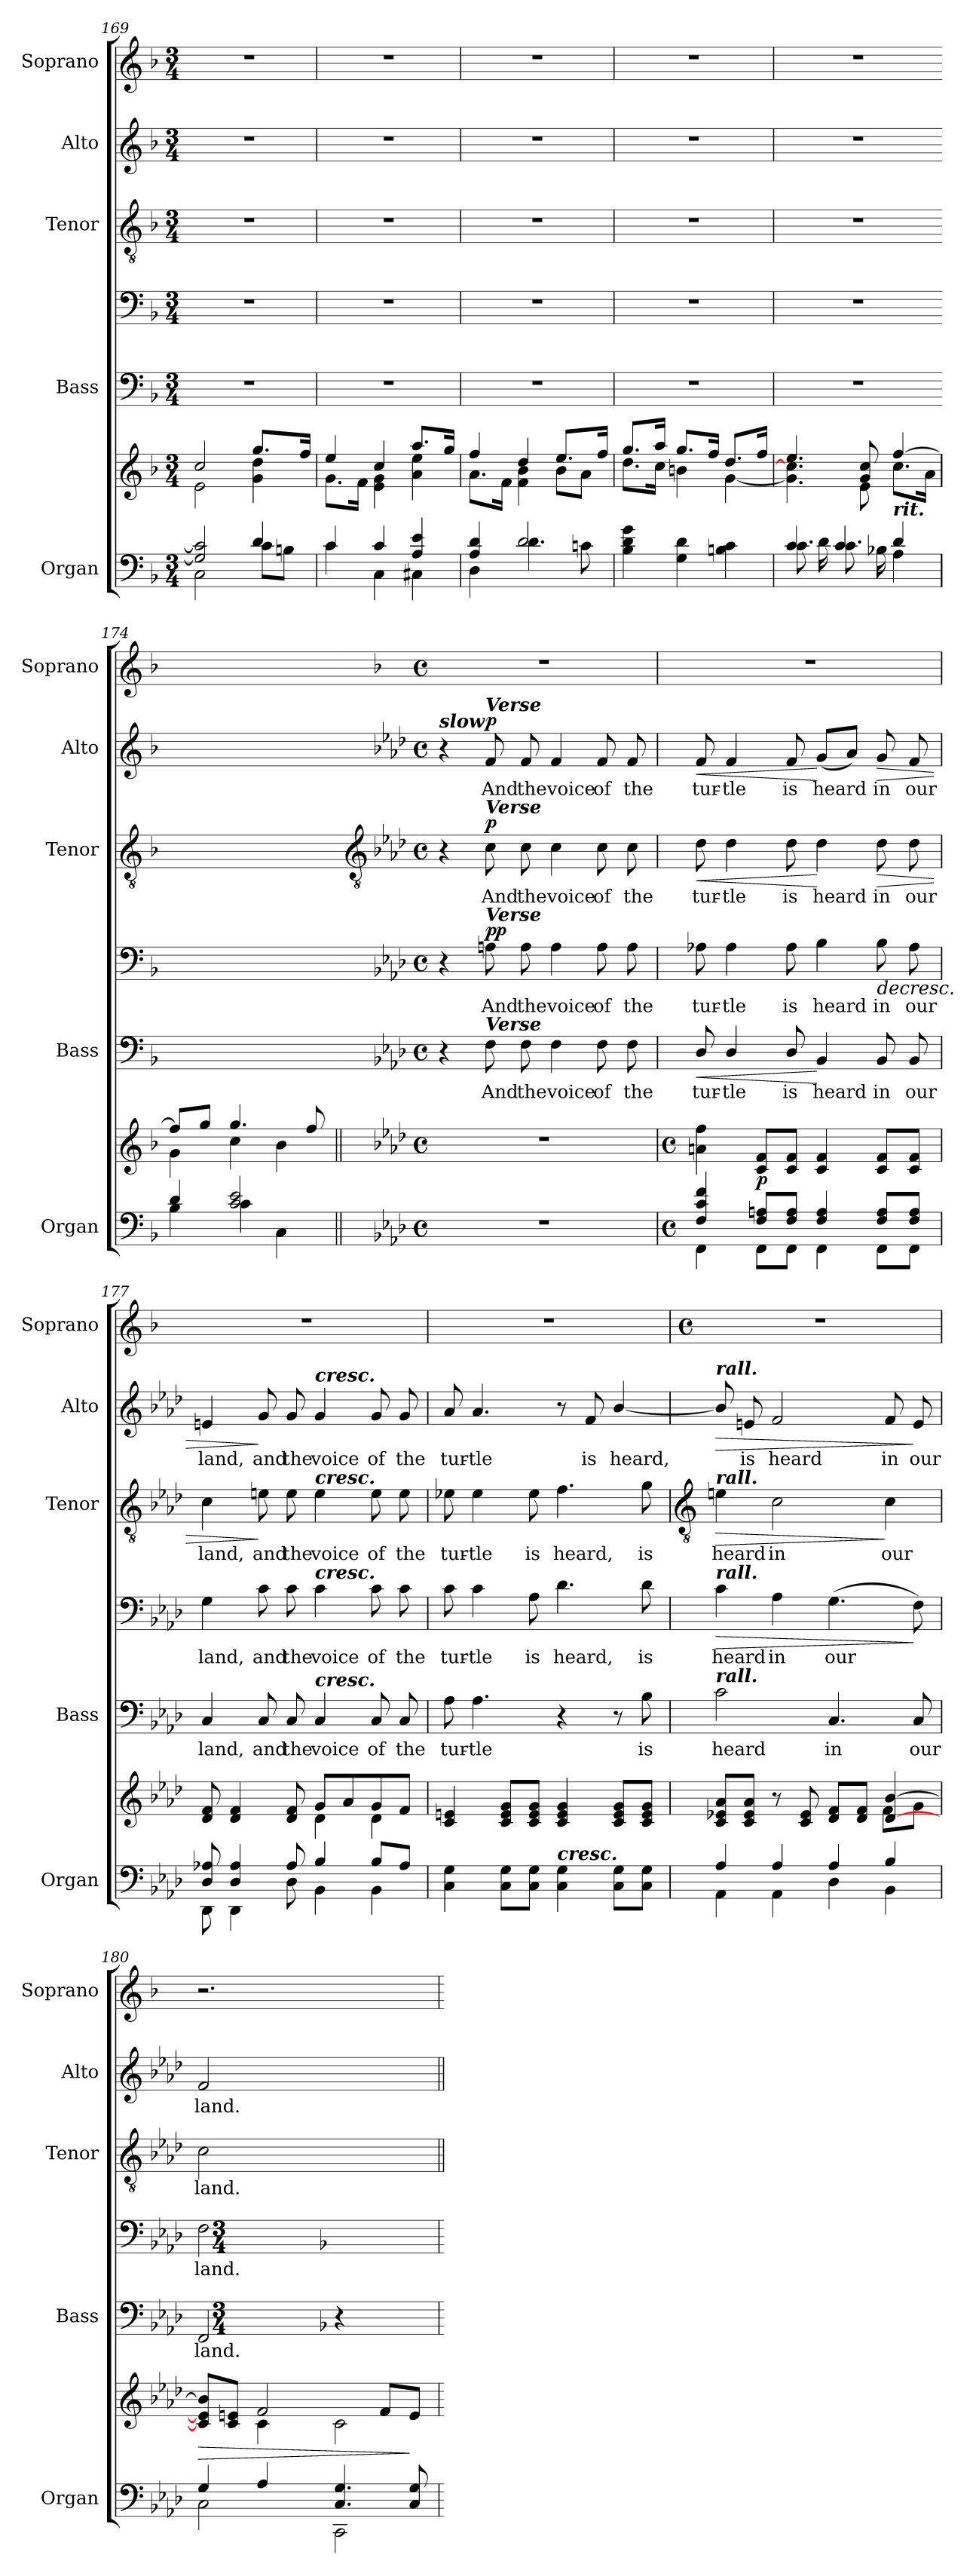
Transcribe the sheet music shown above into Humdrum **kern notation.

**kern	**kern	**dynam	**kern	**text	**kern	**text	**dynam	**kern	**text	**dynam	**kern	**text	**dynam	**kern
*part5	*part5	*part5	*part4	*part4	*part4	*part4	*part4	*part3	*part3	*part3	*part2	*part2	*part2	*part1
*staff7	*staff6	*staff6/7	*staff5	*staff5	*staff4	*staff4	*staff4/5	*staff3	*staff3	*staff3	*staff2	*staff2	*staff2	*staff1
*I"Organ	*	*	*I"Bass	*	*	*	*	*I"Tenor	*	*	*I"Alto	*	*	*I"Soprano
*I'Organ	*	*	*I'Bass	*	*	*	*	*I'Tenor	*	*	*I'Alto	*	*	*I'Soprano
!!LO:LB:g=z
*clefF4	*clefG2	*	*clefF4	*	*clefF4	*	*	*clefGv2	*	*	*clefG2	*	*	*clefG2
*k[b-]	*k[b-]	*	*k[b-]	*	*k[b-]	*	*	*k[b-]	*	*	*k[b-]	*	*	*k[b-]
*F:	*F:	*	*F:	*	*F:	*	*	*F:	*	*	*F:	*	*	*F:
*M3/4	*M3/4	*	*M3/4	*	*M3/4	*	*	*M3/4	*	*	*M3/4	*	*	*M3/4
=169	=169	=169	=169	=169	=169	=169	=169	=169	=169	=169	=169	=169	=169	=169
*^	*^	*	*	*	*	*	*	*	*	*	*	*	*	*
2G/] 2c/]	2C\	2cc/	2e\	.	2.r	.	2.r	.	.	2.r	.	.	2.r	.	.	2.r
4d/	8c\L	8.gg/L	4g\ 4dd\	.	.	.	.	.	.	.	.	.	.	.	.	.
.	8Bn\J	.	.	.	.	.	.	.	.	.	.	.	.	.	.	.
.	.	16ff/J	.	.	.	.	.	.	.	.	.	.	.	.	.	.
!!LO:LB:g=z
=170	=170	=170	=170	=170	=170	=170	=170	=170	=170	=170	=170	=170	=170	=170	=170	=170
4c/	4c\	4ee/	8.g\L	.	2.r	.	2.r	.	.	2.r	.	.	2.r	.	.	2.r
.	.	.	16f\J	.	.	.	.	.	.	.	.	.	.	.	.	.
4c/	4C\	4cc/	4e\ 4g\	.	.	.	.	.	.	.	.	.	.	.	.	.
4A/ 4e/	4C#X\	8.aa/L	4a\ 4ee\	.	.	.	.	.	.	.	.	.	.	.	.	.
.	.	16gg/J	.	.	.	.	.	.	.	.	.	.	.	.	.	.
=171	=171	=171	=171	=171	=171	=171	=171	=171	=171	=171	=171	=171	=171	=171	=171	=171
4A/ 4d/	4D\	4ff/	8.a\L	.	2.r	.	2.r	.	.	2.r	.	.	2.r	.	.	2.r
.	.	.	16f\J	.	.	.	.	.	.	.	.	.	.	.	.	.
2d/	4.d\	4dd/	4f\ 4b-\	.	.	.	.	.	.	.	.	.	.	.	.	.
.	.	8.ee/L	8b-\L	.	.	.	.	.	.	.	.	.	.	.	.	.
.	8cn\	.	8a\J	.	.	.	.	.	.	.	.	.	.	.	.	.
.	.	16ff/J	.	.	.	.	.	.	.	.	.	.	.	.	.	.
=172	=172	=172	=172	=172	=172	=172	=172	=172	=172	=172	=172	=172	=172	=172	=172	=172
2.ryy	4B-\ 4d\ 4g\	8.gg/L	8.dd\L	.	2.r	.	2.r	.	.	2.r	.	.	2.r	.	.	2.r
.	.	16aa/J	16cc\J	.	.	.	.	.	.	.	.	.	.	.	.	.
.	4G\ 4d\	8.gg/L	4bn\	.	.	.	.	.	.	.	.	.	.	.	.	.
.	.	16ff/J	.	.	.	.	.	.	.	.	.	.	.	.	.	.
.	4Bn\ 4c\	8.dd/L	[4g\	.	.	.	.	.	.	.	.	.	.	.	.	.
.	.	16ff/J	.	.	.	.	.	.	.	.	.	.	.	.	.	.
=173	=173	=173	=173	=173	=173	=173	=173	=173	=173	=173	=173	=173	=173	=173	=173	=173
4c/	8.c\L	4.ee/	4.g\] 4.cc\]	.	2.r	.	2.r	.	.	2.r	.	.	2.r	.	.	2.r
.	16d\L	.	.	.	.	.	.	.	.	.	.	.	.	.	.	.
4c/	8.c\	.	.	.	.	.	.	.	.	.	.	.	.	.	.	.
.	.	8g/ 8cc/	8e\	.	.	.	.	.	.	.	.	.	.	.	.	.
.	16B-X\J	.	.	.	.	.	.	.	.	.	.	.	.	.	.	.
!	!	!LO:TX:b:Bi:t=rit.	!	!	!	!	!	!	!	!	!	!	!	!	!	!
4d/	4A\	[4ff/	8.cc\L	.	.	.	.	.	.	.	.	.	.	.	.	.
.	.	.	16a\J	.	.	.	.	.	.	.	.	.	.	.	.	.
=174	=174	=174	=174	=174||	=174||	=174||	=174||	=174||	=174||	=174||	=174||	=174||	=174||	=174||	=174||	=174||
4d/	4B-\	8ff/L]	4g\	.	2.ryy	.	2.ryy	.	.	2.ryy	.	.	2.ryy	.	.	2.ryy
.	.	8gg/J	.	.	.	.	.	.	.	.	.	.	.	.	.	.
2c/ 2e/	4c\	4.gg/	4cc\	.	.	.	.	.	.	.	.	.	.	.	.	.
.	4C\	.	4b-\	.	.	.	.	.	.	.	.	.	.	.	.	.
.	.	8ff/	.	.	.	.	.	.	.	.	.	.	.	.	.	.
*v	*v	*	*	*	*	*	*	*	*	*	*	*	*	*	*	*
*	*v	*v	*	*	*	*	*	*	*	*	*	*	*	*	*
!!LO:LB:g=z
=175||	=175||	=175	=175	=175	=175	=175	=175	=175	=175	=175	=175	=175	=175	=175
*	*	*	*	*	*	*	*	*clefGv2	*	*	*	*	*	*
*k[b-e-a-d-]	*k[b-e-a-d-]	*	*k[b-e-a-d-]	*	*k[b-e-a-d-]	*	*	*k[b-e-a-d-]	*	*	*k[b-e-a-d-]	*	*	*
*A-:	*A-:	*	*A-:	*	*A-:	*	*	*A-:	*	*	*A-:	*	*	*
*M4/4	*M4/4	*	*M4/4	*	*M4/4	*	*	*M4/4	*	*	*M4/4	*	*	*M4/4
*met(c)	*met(c)	*	*met(c)	*	*met(c)	*	*	*met(c)	*	*	*met(c)	*	*	*met(c)
!	!	!	!	!	!	!	!	!	!	!	!LO:TX:a:Bi:t=slow	!	!	!
1r	1r	.	4r	.	4r	.	.	4r	.	.	4r	.	.	1r
!	!	!	!	!	!	!	!	!	!	!	!LO:TX:a:Bi:t=Verse	!	!	!
!	!	!	!	!	!	!	!	!LO:TX:a:Bi:t=Verse	!	!	!	!	!	!
!	!	!	!	!	!LO:TX:a:Bi:t=Verse	!	!	!	!	!	!	!	!	!
!	!	!	!LO:TX:a:Bi:t=Verse	!	!	!	!	!	!	!	!	!	!	!
!	!	!	!	!LO:LY:b	!	!LO:LY:b	!LO:DY:b=2	!	!LO:LY:b	!	!	!LO:LY:b	!	!
!	!	!	!	!	!	!	!LO:DY:n=1:b	!	!	!LO:DY:b	!	!	!LO:DY:b	!
.	.	.	8F	And	8An	And	p p	8c	And	p	8f	And	p	.
!	!	!	!	!LO:LY:b	!	!LO:LY:b	!	!	!LO:LY:b	!	!	!LO:LY:b	!	!
.	.	.	8F	the	8A	the	.	8c	the	.	8f	the	.	.
!	!	!	!	!LO:LY:b	!	!LO:LY:b	!	!	!LO:LY:b	!	!	!LO:LY:b	!	!
.	.	.	4F	voice	4A	voice	.	4c	voice	.	4f	voice	.	.
!	!	!	!	!LO:LY:b	!	!LO:LY:b	!	!	!LO:LY:b	!	!	!LO:LY:b	!	!
.	.	.	8F	of	8A	of	.	8c	of	.	8f	of	.	.
!	!	!	!	!LO:LY:b	!	!LO:LY:b	!	!	!LO:LY:b	!	!	!LO:LY:b	!	!
.	.	.	8F	the	8A	the	.	8c	the	.	8f	the	.	.
!!LO:LB:g=z
=176	=176	=176	=176	=176	=176	=176	=176	=176	=176	=176	=176	=176	=176	=176
*M4/4	*M4/4	*	*	*	*	*	*	*	*	*	*	*	*	*
*met(c)	*met(c)	*	*	*	*	*	*	*	*	*	*	*	*	*
*^	*^	*	*	*	*	*	*	*	*	*	*	*	*	*
!	!	!	!	!	!	!LO:LY:b	!	!LO:LY:b	!LO:HP:b=2	!	!	!	!	!	!	!
!	!	!	!	!	!	!	!	!	!LO:HP:n=1:b	!	!LO:LY:b	!LO:HP:b	!	!LO:LY:b	!LO:HP:b	!
4F/ 4c/ 4f/	4FF\	4ryy	4an\ 4ff\	.	8D-/	tur-	8A-X	tur-	< <	8d-	tur-	<	8f	tur-	<	1r
!	!	!	!	!	!	!LO:LY:b	!	!LO:LY:b	!	!	!LO:LY:b	!	!	!LO:LY:b	!	!
.	.	.	.	.	4D-/	-tle	4A-	-tle	.	4d-	-tle	.	4f	-tle	.	.
!	!	!	!	!LO:DY:b	!	!	!	!	!	!	!	!	!	!	!	!
8F/ 8An/L	8FF\L	8c/ 8f/L	4ryy	p	.	.	.	.	.	.	.	.	.	.	.	.
!	!	!	!	!	!	!LO:LY:b	!	!LO:LY:b	!	!	!LO:LY:b	!	!	!LO:LY:b	!	!
8F/ 8A/J	8FF\J	8c/ 8f/J	.	.	8D-/	is	8A-	is	.	8d-	is	.	8f	is	.	.
!	!	!	!	!	!	!LO:LY:b	!	!LO:LY:b	!	!	!LO:LY:b	!	!	!LO:LY:b	!	!
4F/ 4A/	4FF\	4c/ 4f/	2ryy	.	4BB-	heard	4B-	heard	] [	4d-	heard	[	(<8gL	heard	[	.
.	.	.	.	.	.	.	.	.	.	.	.	.	8a-J)	.	.	.
!	!	!	!	!	!	!LO:LY:b	!	!LO:LY:b	!LO:HP:b	!	!LO:LY:b	!LO:HP:b	!	!LO:LY:b	!LO:HP:b	!
8F/ 8A/L	8FF\L	8c/ 8f/L	.	.	8BB-	in	8B-	in	>	8d-	in	>	8g	in	>	.
!	!	!	!	!	!	!LO:LY:b	!	!LO:LY:b	!	!	!LO:LY:b	!	!	!LO:LY:b	!	!
8F/ 8A/J	8FF\J	8c/ 8f/J	.	.	8BB-	our	8A-	our	.	8d-	our	.	8f	our	.	.
=177	=177	=177	=177	=177	=177	=177	=177	=177	=177	=177	=177	=177	=177	=177	=177	=177
!	!	!	!	!	!	!LO:LY:b	!	!LO:LY:b	!	!	!LO:LY:b	!	!	!LO:LY:b	!	!
8D-/ 8A-X/	8DD-\	8d-/ 8f/	2ryy	.	4C	land,	4G	land,	.	4c	land,	.	4en	land,	.	1r
4D-/ 4A-/	4DD-\	4d-/ 4f/	.	.	.	.	.	.	.	.	.	.	.	.	.	.
!	!	!	!	!	!	!LO:LY:b	!	!LO:LY:b	!	!	!LO:LY:b	!	!	!LO:LY:b	!	!
.	.	.	.	.	8C	and	8c	and	[	8en	and	]	8g	and	]	.
!	!	!	!	!	!	!LO:LY:b	!	!LO:LY:b	!	!	!LO:LY:b	!	!	!LO:LY:b	!	!
8A-/	8D-\	8d-/ 8f/	.	.	8C	the	8c	the	.	8e	the	.	8g	the	.	.
!	!	!	!	!	!	!	!	!	!	!	!	!	!LO:TX:a:Bi:t=cresc.	!	!	!
!	!	!	!	!	!	!	!	!	!	!LO:TX:a:Bi:t=cresc.	!	!	!	!	!	!
!	!	!	!	!	!	!	!LO:TX:a:Bi:t=cresc.	!	!	!	!	!	!	!	!	!
!	!	!	!	!	!LO:TX:a:Bi:t=cresc.	!	!	!	!	!	!	!	!	!	!	!
!	!	!	!	!	!	!LO:LY:b	!	!LO:LY:b	!	!	!LO:LY:b	!	!	!LO:LY:b	!	!
4B-/	4BB-\	8g/L	4d-\	.	4C	voice	4c	voice	.	4e	voice	.	4g	voice	.	.
.	.	8a-/	.	.	.	.	.	.	.	.	.	.	.	.	.	.
!	!	!	!	!	!	!LO:LY:b	!	!LO:LY:b	!	!	!LO:LY:b	!	!	!LO:LY:b	!	!
8B-/L	4BB-\	8g/	4d-\	.	8C	of	8c	of	.	8e	of	.	8g	of	.	.
!	!	!	!	!	!	!LO:LY:b	!	!LO:LY:b	!	!	!LO:LY:b	!	!	!LO:LY:b	!	!
8A-/J	.	8f/J	.	.	8C	the	8c	the	.	8e	the	.	8g	the	.	.
=178	=178	=178	=178	=178	=178	=178	=178	=178	=178	=178	=178	=178	=178	=178	=178	=178
!	!	!	!	!	!	!LO:LY:b	!	!LO:LY:b	!	!	!LO:LY:b	!	!	!LO:LY:b	!	!
1ryy	4C\ 4G\	4c/ 4en/	1ryy	.	8A-	tur-	8c	tur-	.	8e-X	tur-	.	8a-	tur-	.	1r
!	!	!	!	!	!	!LO:LY:b	!	!LO:LY:b	!	!	!LO:LY:b	!	!	!LO:LY:b	!	!
.	.	.	.	.	4.A-	-tle	4c	-tle	.	4e-	-tle	.	4.a-	-tle	.	.
.	8C\ 8G\L	8c/ 8e/ 8g/L	.	.	.	.	.	.	.	.	.	.	.	.	.	.
!	!	!	!	!	!	!	!	!LO:LY:b	!	!	!LO:LY:b	!	!	!	!	!
.	8C\ 8G\J	8c/ 8e/ 8g/J	.	.	.	.	8A-	is	.	8e-	is	.	.	.	.	.
!	!LO:TX:a:Bi:t=cresc.	!	!	!	!	!	!	!	!	!	!	!	!	!	!	!
!	!	!	!	!	!	!	!	!LO:LY:b	!	!	!LO:LY:b	!	!	!	!	!
.	4C\ 4G\	4c/ 4e/ 4g/	.	.	4r	.	4.d-	heard,	.	4.f	heard,	.	8r	.	.	.
!	!	!	!	!	!	!	!	!	!	!	!	!	!	!LO:LY:b	!	!
.	.	.	.	.	.	.	.	.	.	.	.	.	8f	is	.	.
!	!	!	!	!	!	!	!	!	!	!	!	!	!	!LO:LY:b	!	!
.	8C\ 8G\L	8c/ 8e/ 8g/L	.	.	8r	.	.	.	.	.	.	.	[4b-/	heard,	.	.
!	!	!	!	!	!	!LO:LY:b	!	!LO:LY:b	!	!	!LO:LY:b	!	!	!	!	!
.	8C\ 8G\J	8c/ 8e/ 8g/J	.	.	8B-	is	8d-	is	.	8g	is	.	.	.	.	.
!!LO:LB:g=z
=179	=179	=179	=179	=179	=179	=179	=179	=179	=179	=179	=179	=179	=179	=179	=179	=179
*	*	*	*	*	*	*	*	*	*	*clefGv2	*	*	*	*	*	*
*	*	*	*	*	*	*	*	*	*	*	*	*	*	*	*	*M4/4
*	*	*	*	*	*	*	*	*	*	*	*	*	*	*	*	*met(c)
!	!	!	!	!	!	!	!	!	!	!	!	!	!LO:TX:a:Bi:t=rall.	!	!	!
!	!	!	!	!	!	!	!	!	!	!LO:TX:a:Bi:t=rall.	!	!	!	!	!	!
!	!	!	!	!	!	!	!LO:TX:a:Bi:t=rall.	!	!	!	!	!	!	!	!	!
!	!	!	!	!	!LO:TX:a:Bi:t=rall.	!	!	!	!	!	!	!	!	!	!	!
!	!	!	!	!	!	!LO:LY:b	!	!LO:LY:b	!LO:HP:b	!	!LO:LY:b	!LO:HP:b	!	!	!LO:HP:b	!
4A-/	4AA-\	8c/ 8e-X/ 8a-/L	2ryy	.	2c	heard	4c	heard	>	4en	heard	>	8b-/]	.	>	1r
!	!	!	!	!	!	!	!	!	!	!	!	!	!	!LO:LY:b	!	!
.	.	8c/ 8e-/ 8a-/J	.	.	.	.	.	.	.	.	.	.	8en	is	.	.
!	!	!	!	!	!	!	!	!LO:LY:b	!	!	!LO:LY:b	!	!	!LO:LY:b	!	!
4A-/	4AA-\	8r	.	.	.	.	4A-	in	.	2c	in	.	2f	heard	.	.
.	.	8c/ 8e-/	.	.	.	.	.	.	.	.	.	.	.	.	.	.
!	!	!	!	!	!	!LO:LY:b	!	!LO:LY:b	!	!	!	!	!	!	!	!
4A-/	4D-\	8d-/ 8f/L	4ryy	.	4.C	in	(>4.G	our	.	.	.	.	.	.	.	.
.	.	8d-/ 8f/J	.	.	.	.	.	.	.	.	.	.	.	.	.	.
!	!	!	!	!	!	!	!	!	!	!	!LO:LY:b	!	!	!LO:LY:b	!	!
4B-/	4BB-\	[4d-/ [4b-/	8f\L	.	.	.	.	.	.	4c	our	]	8f	in	.	.
!	!	!	!	!	!	!LO:LY:b	!	!	!	!	!	!	!	!LO:LY:b	!	!
.	.	.	8g\J	.	8C	our	8F)	.	]	.	.	.	8e	our	]	.
!!LO:LB:g=z
=180	=180	=180	=180	=180	=180	=180	=180	=180	=180	=180	=180	=180	=180	=180	=180	=180
!	!	!	!	!LO:HP:b	!	!LO:LY:b	!	!LO:LY:b	!	!	!LO:LY:b	!	!	!LO:LY:b	!	!
4G/	2C\	8c/] 8e/] 8b-/]L	4ryy	>	2FF	land.	2F	land.	.	2c	land.	.	2f	land.	.	2.r
.	.	8c/ 8e/J	.	.	.	.	.	.	.	.	.	.	.	.	.	.
4A-/	.	2f/	4c\	.	.	.	.	.	.	.	.	.	.	.	.	.
*	*	*	*	*	*k[b-]	*	*k[b-]	*	*	*	*	*	*	*	*	*
*	*	*	*	*	*F:	*	*F:	*	*	*	*	*	*	*	*	*
*	*	*	*	*	*M3/4	*	*M3/4	*	*	*	*	*	*	*	*	*
4.C/ 4.G/	2CC\	.	2c\	.	4r	.	2ryy	.	.	2ryy	.	.	2ryy	.	.	.
.	.	8f/L	.	.	4ryy	.	.	.	.	.	.	.	.	.	.	4ryy
8C/ 8G/	.	8e/J	.	]	.	.	.	.	.	.	.	.	.	.	.	.
*v	*v	*	*	*	*	*	*	*	*	*	*	*	*	*	*	*
*	*v	*v	*	*	*	*	*	*	*	*	*	*	*	*	*
=	=	=	=	=	=	=	=	=||	=	=	=||	=	=	=
*-	*-	*-	*-	*-	*-	*-	*-	*-	*-	*-	*-	*-	*-	*-
